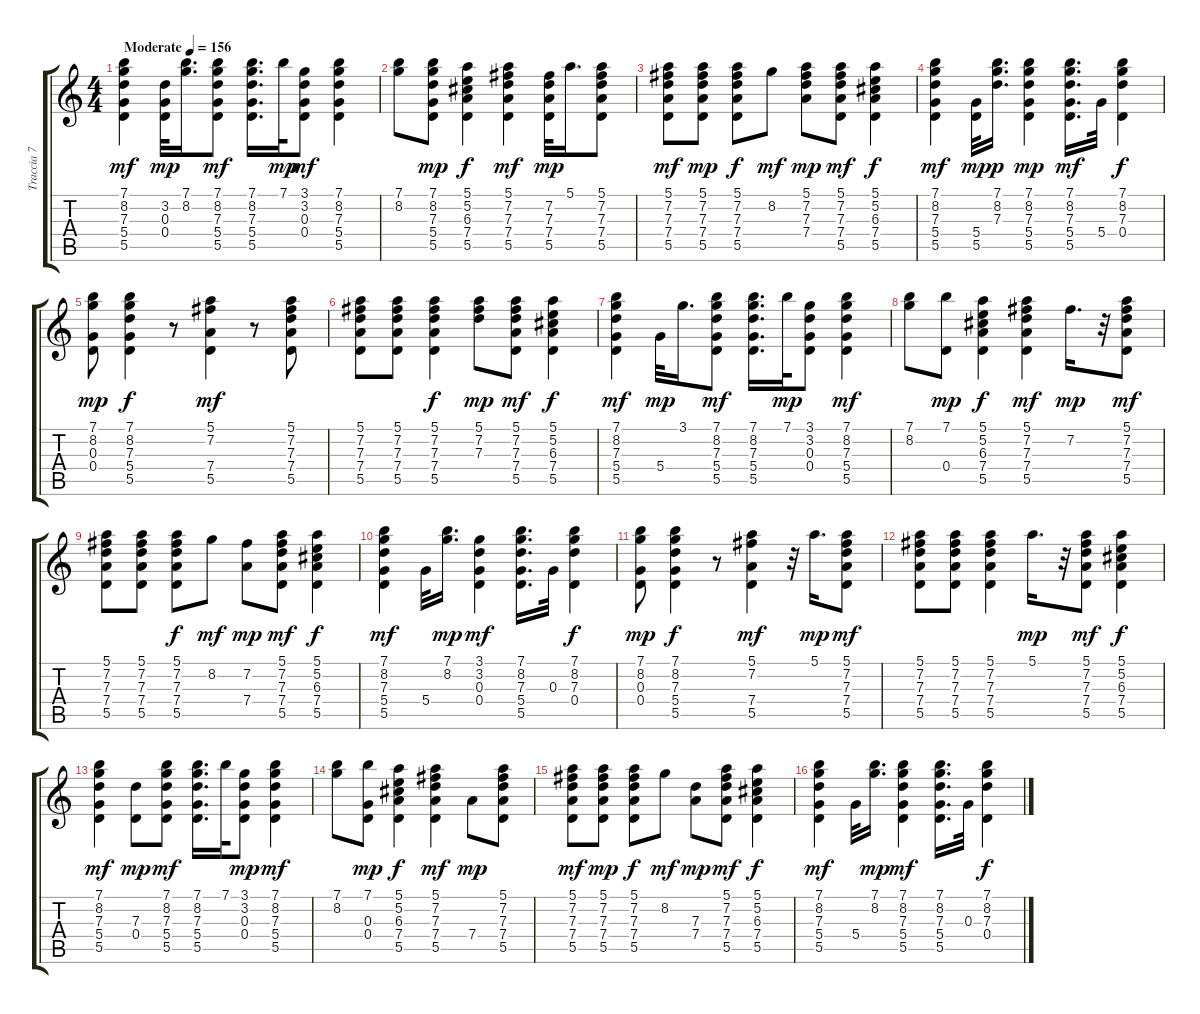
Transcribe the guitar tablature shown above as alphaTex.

\track ("Traccia 7" "Traccia 7") {instrument acousticguitarsteel}
\staff {score tabs}
\tuning (E4 B3 G3 D3 A2 E2) {hide}
\ts (4 4)
\tempo (156 "Moderate")
\clef g2
\ks c
(7.1 8.2 7.3 5.4 5.5).4{dy mf instrument acousticguitarsteel} (3.2 0.3 0.4).32{dy mp} (7.1 8.2).16{d} (7.1 8.2 7.3 5.4 5.5).8{dy mf} (7.1 8.2 7.3 5.4 5.5).16{d} 7.1.32{dy mp} (3.1 3.2 0.3 0.4).8{dy mf} (7.1 8.2 7.3 5.4 5.5).4 |
(7.1 8.2).8 (7.1 8.2 7.3 5.4 5.5).8{dy mp} (5.1 5.2 6.3 7.4 5.5).4{dy f} (5.1 7.2 7.3 7.4 5.5).4{dy mf} (7.2 7.3 7.4 5.5).32{dy mp} 5.1.16{d} (5.1 7.2 7.3 7.4 5.5).8 |
(5.1 7.2 7.3 7.4 5.5).8{dy mf} (5.1 7.2 7.3 7.4 5.5).8{dy mp} (5.1 7.2 7.3 7.4 5.5).8{dy f} 8.2.8{dy mf} (5.1 7.2 7.3 7.4).8{dy mp} (5.1 7.2 7.3 7.4 5.5).8{dy mf} (5.1 5.2 6.3 7.4 5.5).4{dy f} |
(7.1 8.2 7.3 5.4 5.5).4{dy mf} (5.4 5.5).32{dy mp} (7.1 8.2 7.3).16{d dy p} (7.1 8.2 7.3 5.4 5.5).4{dy mp} (7.1 8.2 7.3 5.4 5.5).16{d dy mf} 5.4.32 (7.1 8.2 7.3 0.4).4{dy f} |
(7.1 8.2 0.3 0.4).8{dy mp} (7.1 8.2 7.3 5.4 5.5).4{dy f} r.8 (5.1 7.2 7.4 5.5).4{dy mf} r.8 (5.1 7.2 7.3 7.4 5.5).8 |
(5.1 7.2 7.3 7.4 5.5).8 (5.1 7.2 7.3 7.4 5.5).8 (5.1 7.2 7.3 7.4 5.5).4{dy f} (5.1 7.2 7.3).8{dy mp} (5.1 7.2 7.3 7.4 5.5).8{dy mf} (5.1 5.2 6.3 7.4 5.5).4{dy f} |
(7.1 8.2 7.3 5.4 5.5).4{dy mf} 5.4.32{dy mp} 3.1.16{d} (7.1 8.2 7.3 5.4 5.5).8{dy mf} (7.1 8.2 7.3 5.4 5.5).16{d} 7.1.32{dy mp} (3.1 3.2 0.3 0.4).8 (7.1 8.2 7.3 5.4 5.5).4{dy mf} |
(7.1 8.2).8 (7.1 0.4).8{dy mp} (5.1 5.2 6.3 7.4 5.5).4{dy f} (5.1 7.2 7.3 7.4 5.5).4{dy mf} 7.2.16{d dy mp} r.32 (5.1 7.2 7.3 7.4 5.5).8{dy mf} |
(5.1 7.2 7.3 7.4 5.5).8 (5.1 7.2 7.3 7.4 5.5).8 (5.1 7.2 7.3 7.4 5.5).8{dy f} 8.2.8{dy mf} (7.2 7.4).8{dy mp} (5.1 7.2 7.3 7.4 5.5).8{dy mf} (5.1 5.2 6.3 7.4 5.5).4{dy f} |
(7.1 8.2 7.3 5.4 5.5).4{dy mf} 5.4.32 (7.1 8.2).16{d dy mp} (3.1 3.2 0.3 0.4).4{dy mf} (7.1 8.2 7.3 5.4 5.5).16{d} 0.3.32 (7.1 8.2 7.3 0.4).4{dy f} |
(7.1 8.2 0.3 0.4).8{dy mp} (7.1 8.2 7.3 5.4 5.5).4{dy f} r.8 (5.1 7.2 7.4 5.5).4{dy mf} r.32 5.1.16{d dy mp} (5.1 7.2 7.3 7.4 5.5).8{dy mf} |
(5.1 7.2 7.3 7.4 5.5).8 (5.1 7.2 7.3 7.4 5.5).8 (5.1 7.2 7.3 7.4 5.5).4 5.1.16{d dy mp} r.32 (5.1 7.2 7.3 7.4 5.5).8{dy mf} (5.1 5.2 6.3 7.4 5.5).4{dy f} |
(7.1 8.2 7.3 5.4 5.5).4{dy mf} (7.3 0.4).8{dy mp} (7.1 8.2 7.3 5.4 5.5).8{dy mf} (7.1 8.2 7.3 5.4 5.5).16{d} 7.1.32 (3.1 3.2 0.3 0.4).8{dy mp} (7.1 8.2 7.3 5.4 5.5).4{dy mf} |
(7.1 8.2).8 (7.1 0.3 0.4).8{dy mp} (5.1 5.2 6.3 7.4 5.5).4{dy f} (5.1 7.2 7.3 7.4 5.5).4{dy mf} 7.4.8{dy mp} (5.1 7.2 7.3 7.4 5.5).8 |
(5.1 7.2 7.3 7.4 5.5).8{dy mf} (5.1 7.2 7.3 7.4 5.5).8{dy mp} (5.1 7.2 7.3 7.4 5.5).8{dy f} 8.2.8{dy mf} (7.3 7.4).8{dy mp} (5.1 7.2 7.3 7.4 5.5).8{dy mf} (5.1 5.2 6.3 7.4 5.5).4{dy f} |
(7.1 8.2 7.3 5.4 5.5).4{dy mf} 5.4.32 (7.1 8.2).16{d dy mp} (7.1 8.2 7.3 5.4 5.5).4{dy mf} (7.1 8.2 7.3 5.4 5.5).16{d} 0.3.32 (7.1 8.2 7.3 0.4).4{dy f}
